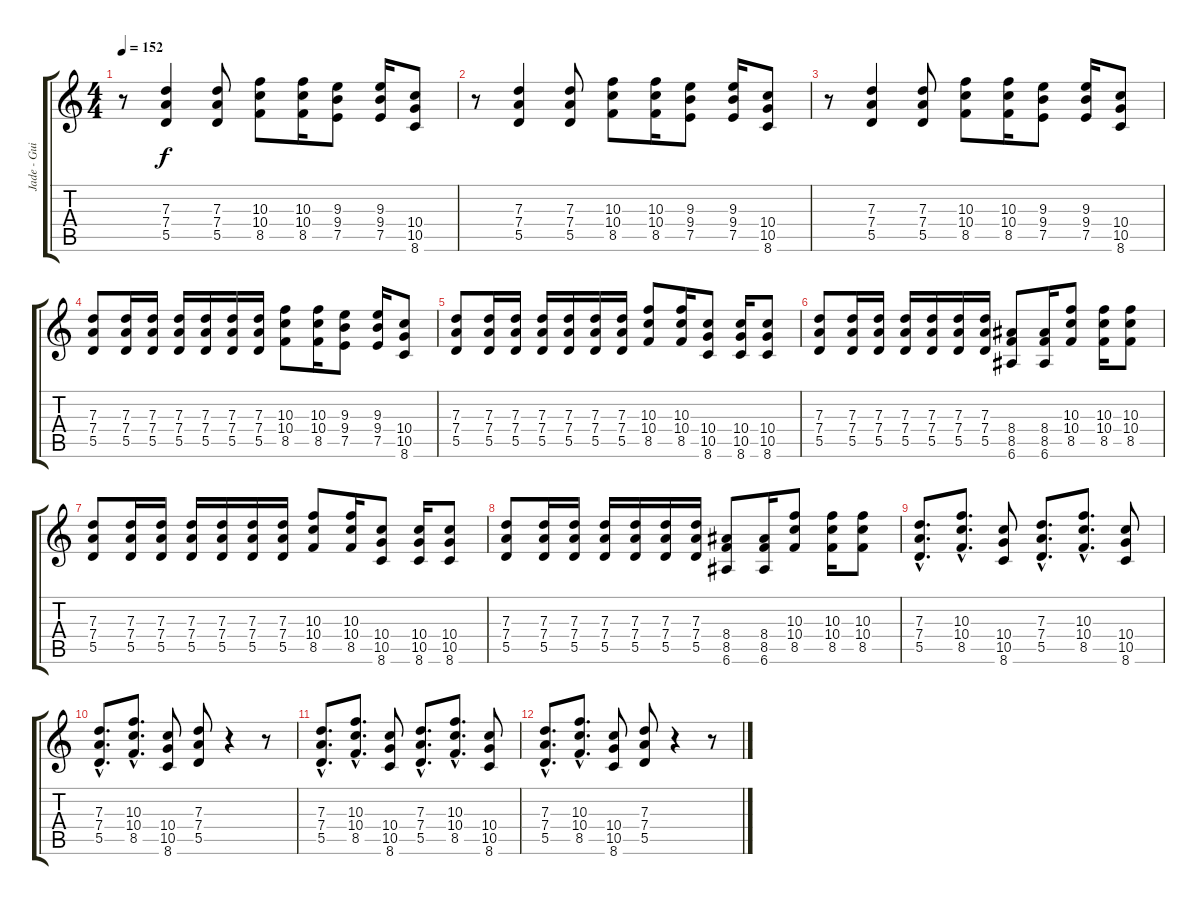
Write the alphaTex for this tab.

\track ("Jade - Guitar" "Jade - Gui") {instrument distortionguitar}
\staff {score tabs}
\tuning (E4 B3 G3 D3 A2 E2) {hide}
\ts (4 4)
\tempo 152
\clef g2
\ks c
r.8{dy f} (7.3 7.4 5.5).4 (7.3 7.4 5.5).8 (10.3 10.4 8.5).8 (10.3 10.4 8.5).16 (9.3 9.4 7.5).8 (9.3 9.4 7.5).16 (10.4 10.5 8.6).8 |
r.8 (7.3 7.4 5.5).4 (7.3 7.4 5.5).8 (10.3 10.4 8.5).8 (10.3 10.4 8.5).16 (9.3 9.4 7.5).8 (9.3 9.4 7.5).16 (10.4 10.5 8.6).8 |
r.8 (7.3 7.4 5.5).4 (7.3 7.4 5.5).8 (10.3 10.4 8.5).8 (10.3 10.4 8.5).16 (9.3 9.4 7.5).8 (9.3 9.4 7.5).16 (10.4 10.5 8.6).8 |
(7.3 7.4 5.5).8 (7.3 7.4 5.5).16 (7.3 7.4 5.5).16 (7.3 7.4 5.5).16 (7.3 7.4 5.5).16 (7.3 7.4 5.5).16 (7.3 7.4 5.5).16 (10.3 10.4 8.5).8 (10.3 10.4 8.5).16 (9.3 9.4 7.5).8 (9.3 9.4 7.5).16 (10.4 10.5 8.6).8 |
(7.3 7.4 5.5).8 (7.3 7.4 5.5).16 (7.3 7.4 5.5).16 (7.3 7.4 5.5).16 (7.3 7.4 5.5).16 (7.3 7.4 5.5).16 (7.3 7.4 5.5).16 (10.3 10.4 8.5).8 (10.3 10.4 8.5).16 (10.4 10.5 8.6).8 (10.4 10.5 8.6).16 (10.4 10.5 8.6).8 |
(7.3 7.4 5.5).8 (7.3 7.4 5.5).16 (7.3 7.4 5.5).16 (7.3 7.4 5.5).16 (7.3 7.4 5.5).16 (7.3 7.4 5.5).16 (7.3 7.4 5.5).16 (8.4 8.5 6.6).8 (8.4 8.5 6.6).16 (10.3 10.4 8.5).8 (10.3 10.4 8.5).16 (10.3 10.4 8.5).8 |
(7.3 7.4 5.5).8 (7.3 7.4 5.5).16 (7.3 7.4 5.5).16 (7.3 7.4 5.5).16 (7.3 7.4 5.5).16 (7.3 7.4 5.5).16 (7.3 7.4 5.5).16 (10.3 10.4 8.5).8 (10.3 10.4 8.5).16 (10.4 10.5 8.6).8 (10.4 10.5 8.6).16 (10.4 10.5 8.6).8 |
(7.3 7.4 5.5).8 (7.3 7.4 5.5).16 (7.3 7.4 5.5).16 (7.3 7.4 5.5).16 (7.3 7.4 5.5).16 (7.3 7.4 5.5).16 (7.3 7.4 5.5).16 (8.4 8.5 6.6).8 (8.4 8.5 6.6).16 (10.3 10.4 8.5).8 (10.3 10.4 8.5).16 (10.3 10.4 8.5).8 |
(7.3{hac} 7.4{hac} 5.5{hac}).8{d} (10.3{hac} 10.4{hac} 8.5{hac}).8{d} (10.4 10.5 8.6).8 (7.3{hac} 7.4{hac} 5.5{hac}).8{d} (10.3{hac} 10.4{hac} 8.5{hac}).8{d} (10.4 10.5 8.6).8 |
(7.3{hac} 7.4{hac} 5.5{hac}).8{d} (10.3{hac} 10.4{hac} 8.5{hac}).8{d} (10.4 10.5 8.6).8 (7.3 7.4 5.5).8 r.4 r.8 |
(7.3{hac} 7.4{hac} 5.5{hac}).8{d} (10.3{hac} 10.4{hac} 8.5{hac}).8{d} (10.4 10.5 8.6).8 (7.3{hac} 7.4{hac} 5.5{hac}).8{d} (10.3{hac} 10.4{hac} 8.5{hac}).8{d} (10.4 10.5 8.6).8 |
(7.3{hac} 7.4{hac} 5.5{hac}).8{d} (10.3{hac} 10.4{hac} 8.5{hac}).8{d} (10.4 10.5 8.6).8 (7.3 7.4 5.5).8 r.4 r.8
